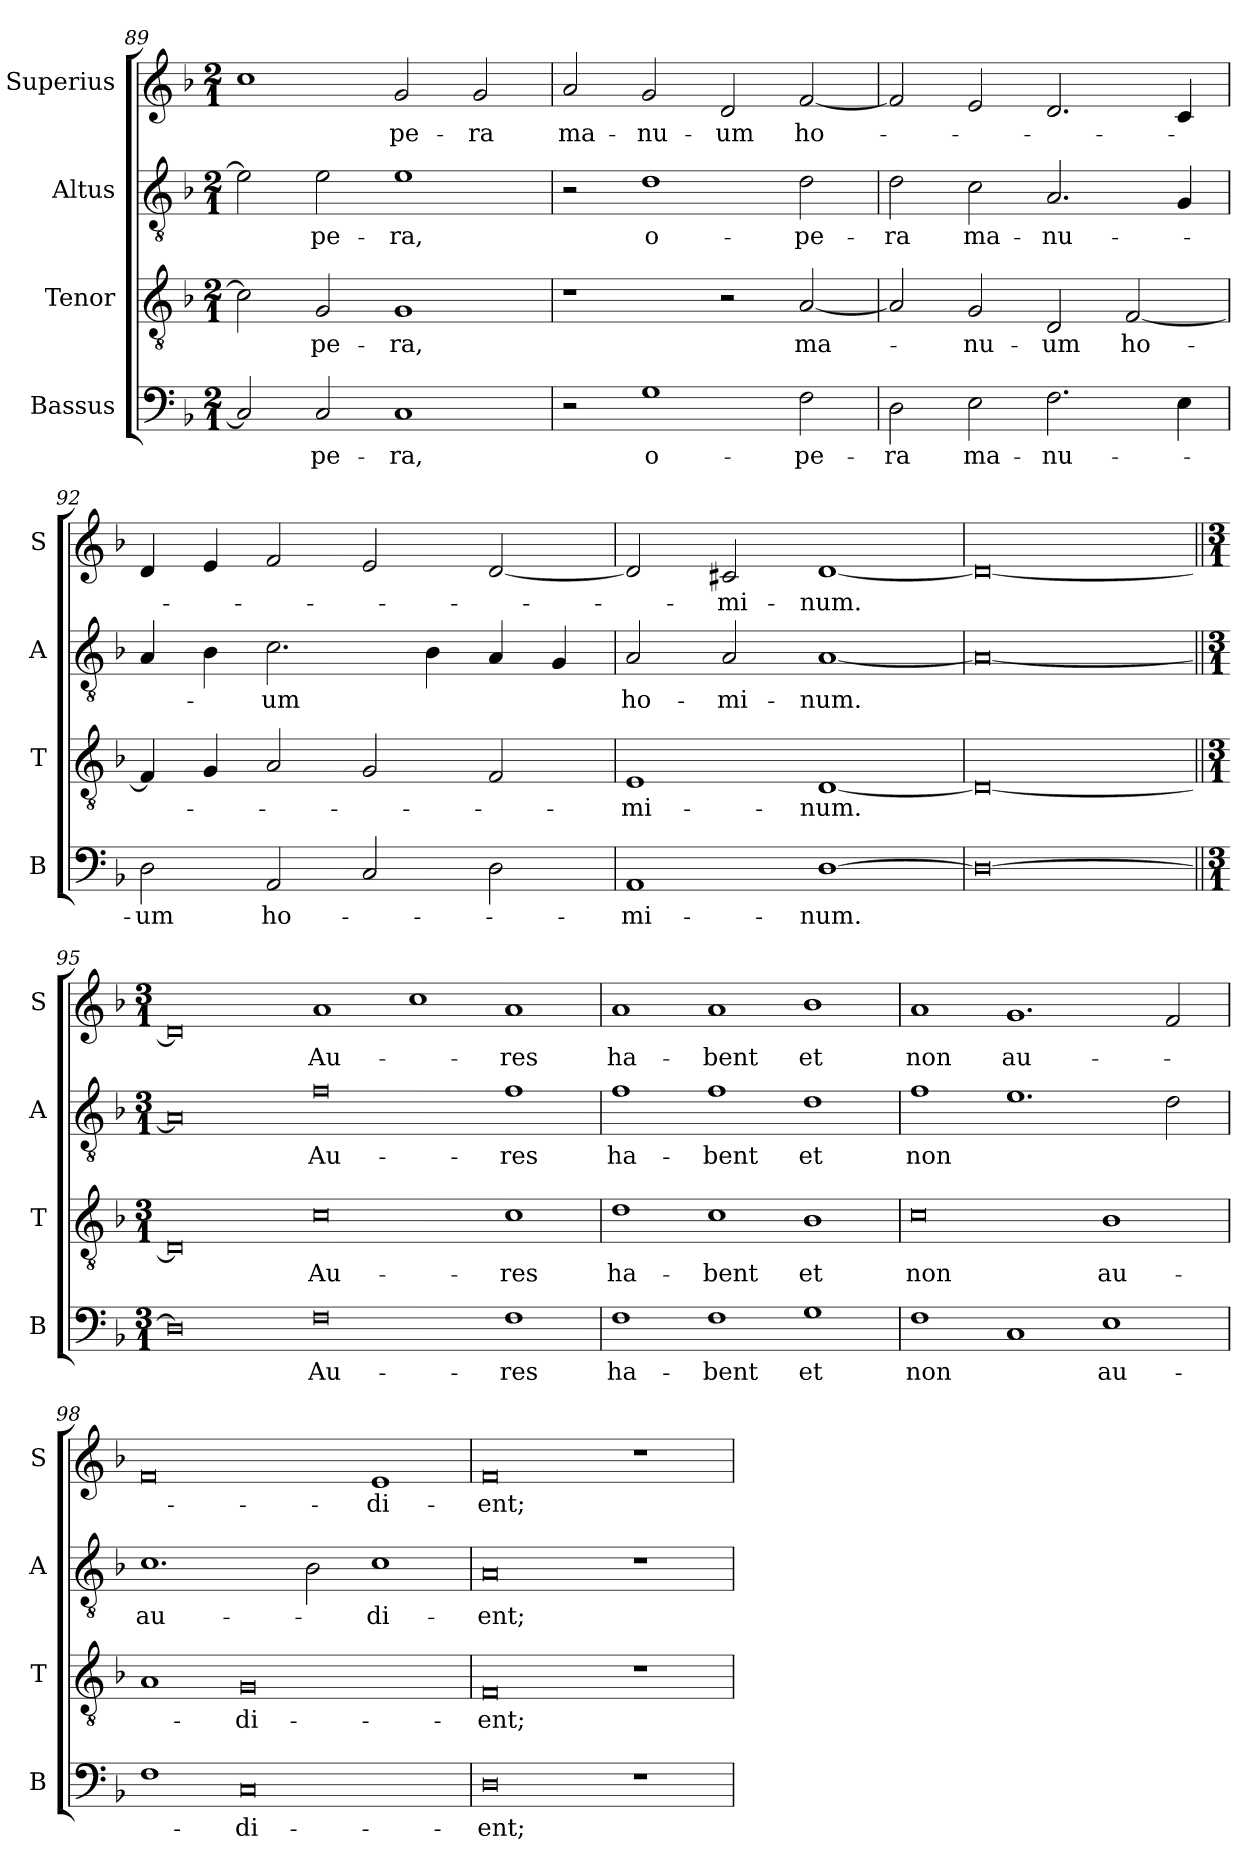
**kern	**text	**kern	**text	**kern	**text	**kern	**text
*part4	*part4	*part3	*part3	*part2	*part2	*part1	*part1
*staff4	*staff4	*staff3	*staff3	*staff2	*staff2	*staff1	*staff1
*I"Bassus	*	*I"Tenor	*	*I"Altus	*	*I"Superius	*
*I'B	*	*I'T	*	*I'A	*	*I'S	*
*clefF4	*	*clefGv2	*	*clefGv2	*	*clefG2	*
*k[b-]	*	*k[b-]	*	*k[b-]	*	*k[b-]	*
*F:	*	*F:	*	*F:	*	*F:	*
*M2/1	*	*M2/1	*	*M2/1	*	*M2/1	*
=89	=89	=89	=89	=89	=89	=89	=89
2C]	.	2c]	.	2e]	.	1cc	.
2C	-pe-	2G	-pe-	2e	-pe-	.	.
1C	-ra,	1G	-ra,	1e	-ra,	2g	-pe-
.	.	.	.	.	.	2g	-ra
=90	=90	=90	=90	=90	=90	=90	=90
2r	.	1r	.	2r	.	2a	ma-
1G	o-	.	.	1d	o-	2g	-nu-
.	.	2r	.	.	.	2d	-um
2F	-pe-	[2A	ma-	2d	-pe-	[2f	ho-
=91	=91	=91	=91	=91	=91	=91	=91
2D	-ra	2A]	.	2d	-ra	2f]	.
2E	ma-	2G	-nu-	2c	ma-	2e	.
2.F	-nu-	2D	-um	2.A	-nu-	2.d	.
.	.	[2F	ho-	.	.	.	.
4E	.	.	.	4G	.	4c	.
=92	=92	=92	=92	=92	=92	=92	=92
2D	-um	4F]	.	4A	.	4d	.
.	.	4G	.	4B-	.	4e	.
2AA	ho-	2A	.	2.c	-um	2f	.
2C	.	2G	.	.	.	2e	.
.	.	.	.	4B-	.	.	.
2D	.	2F	.	4A	.	[2d	.
.	.	.	.	4G	.	.	.
=93	=93	=93	=93	=93	=93	=93	=93
1AA	-mi-	1E	-mi-	2A	ho-	2d]	.
.	.	.	.	2A	-mi-	2c#X	-mi-
[1D	-num.	[1D	-num.	[1A	-num.	[1d	-num.
=94	=94	=94	=94	=94	=94	=94	=94
0D_	.	0D_	.	0A_	.	0d_	.
=95||	=95||	=95||	=95||	=95||	=95||	=95||	=95||
*M3/1	*	*M3/1	*	*M3/1	*	*M3/1	*
0D]	.	0D]	.	0A]	.	0d]	.
0F	Au-	0c	Au-	0f	Au-	1a	Au-
.	.	.	.	.	.	1cc	.
1F	-res	1c	-res	1f	-res	1a	-res
=96	=96	=96	=96	=96	=96	=96	=96
1F	ha-	1d	ha-	1f	ha-	1a	ha-
1F	-bent	1c	-bent	1f	-bent	1a	-bent
1G	et	1B-	et	1d	et	1b-	et
=97	=97	=97	=97	=97	=97	=97	=97
1F	non	0c	non	1f	non	1a	non
1C	.	.	.	1.e	.	1.g	au-
1E	au-	1B-	au-	.	.	.	.
.	.	.	.	2d	.	2f	.
=98	=98	=98	=98	=98	=98	=98	=98
1F	.	1A	.	1.c	au-	0f	.
0C	-di-	0G	-di-	.	.	.	.
.	.	.	.	2B-	.	.	.
.	.	.	.	1c	-di-	1e	-di-
=99	=99	=99	=99	=99	=99	=99	=99
0D	-ent;	0F	-ent;	0A	-ent;	0f	-ent;
1r	.	1r	.	1r	.	1r	.
=	=	=	=	=	=	=	=
*-	*-	*-	*-	*-	*-	*-	*-
